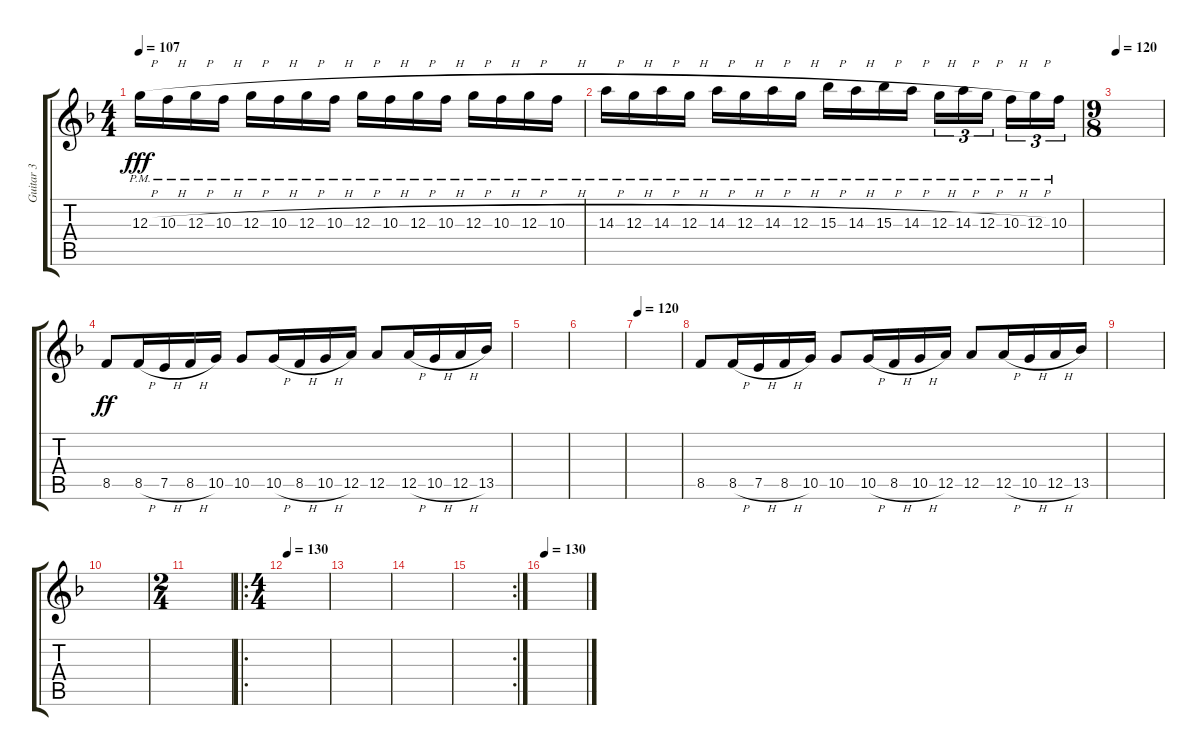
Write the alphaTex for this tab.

\track ("Guitar 3" "Guitar 3") {instrument distortionguitar}
\staff {score tabs}
\tuning (E4 B3 G3 D3 A2 D2) {hide}
\ts (4 4)
\tempo 107
\clef g2
\ks dminor
12.3{h pm}.16{dy fff} 10.3{h pm}.16 12.3{h pm}.16 10.3{h pm}.16 12.3{h pm}.16 10.3{h pm}.16 12.3{h pm}.16 10.3{h pm}.16 12.3{h pm}.16 10.3{h pm}.16 12.3{h pm}.16 10.3{h pm}.16 12.3{h pm}.16 10.3{h pm}.16 12.3{h pm}.16 10.3{h pm}.16 |
14.3{h pm}.16 12.3{h pm}.16 14.3{h pm}.16 12.3{h pm}.16 14.3{h pm}.16 12.3{h pm}.16 14.3{h pm}.16 12.3{h pm}.16 15.3{h pm}.16 14.3{h pm}.16 15.3{h pm}.16 14.3{h pm}.16 12.3{h pm}.16{tu (3 2)} 14.3{h pm}.16{tu (3 2)} 12.3{h pm}.16{tu (3 2) beam splitsecondary} 10.3{h pm}.16{tu (3 2)} 12.3{h pm}.16{tu (3 2)} 10.3{pm}.16{tu (3 2)} |
\ts (9 8)
\tempo 120
|
8.5.8{dy ff} 8.5{h}.16 7.5{h}.16 8.5{h}.16 10.5.16 10.5.8 10.5{h}.16 8.5{h}.16 10.5{h}.16 12.5.16 12.5.8 12.5{h}.16 10.5{h}.16 12.5{h}.16 13.5.16 |
|
|
\tempo 120
|
8.5.8 8.5{h}.16 7.5{h}.16 8.5{h}.16 10.5.16 10.5.8 10.5{h}.16 8.5{h}.16 10.5{h}.16 12.5.16 12.5.8 12.5{h}.16 10.5{h}.16 12.5{h}.16 13.5.16 |
|
|
\ts (2 4)
|
\ro
\ts (4 4)
\tempo 130
|
|
|
\rc 2
|
\tempo 130
